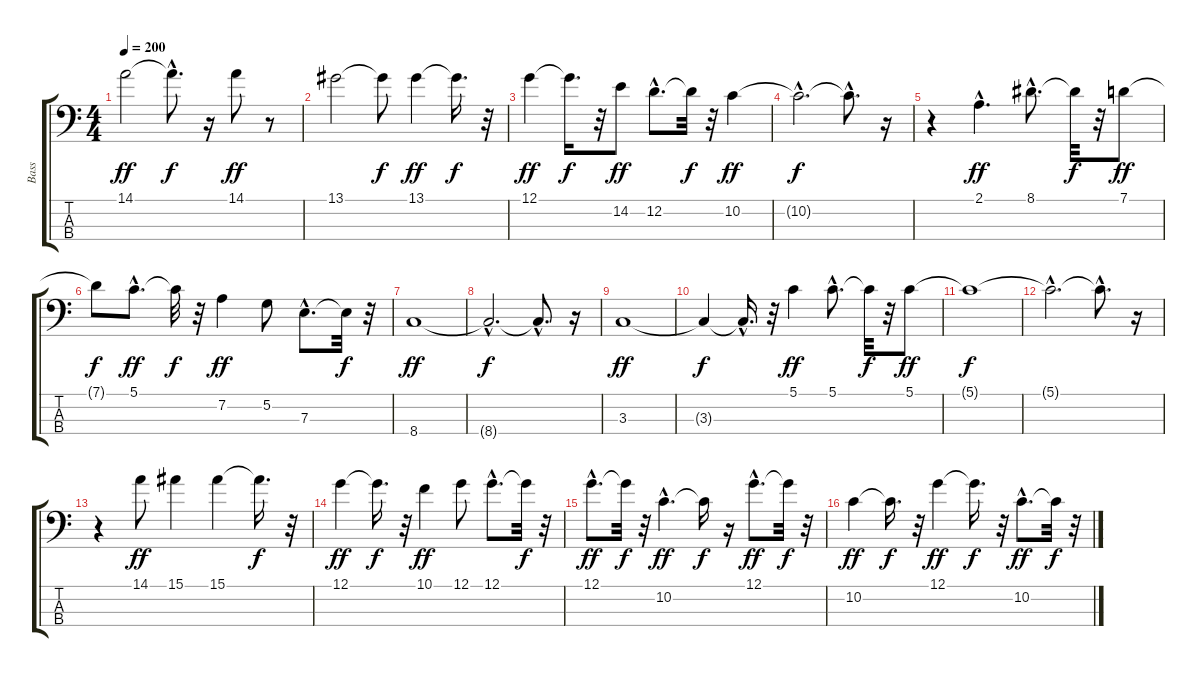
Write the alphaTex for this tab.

\track ("Bass" "Bass") {instrument fretlessbass}
\staff {score tabs}
\tuning (G2 D2 A1 E1) {hide}
\ts (4 4)
\tempo 200
\clef f4
\ks c
14.1.2{dy ff} 14.1{hac t}.8{d dy f} r.16 14.1.8{dy ff} r.8 |
13.1.2 13.1{t}.8{dy f} 13.1.4{dy ff} 13.1{t}.16{d dy f} r.32 |
12.1.4{dy ff} 12.1{t}.16{d dy f} r.32 14.2.8{dy ff} 12.2{hac}.8{d} 12.2{t}.32{dy f} r.32 10.2.4{dy ff} |
10.2{hac t}.2{d dy f} 10.2{hac t}.8{d} r.16 |
r.4 2.1{hac}.4{d dy ff} 8.1{hac}.8{d} 8.1{t}.32{dy f} r.32 7.1.8{dy ff} |
7.1{t}.8{dy f} 5.1{hac}.8{d dy ff} 5.1{t}.32{dy f} r.32 7.2.4{dy ff} 5.2.8 7.3{hac}.8{d} 7.3{t}.32{dy f} r.32 |
8.4.1{dy ff} |
8.4{hac t}.2{d dy f} 8.4{hac t}.8{d} r.16 |
3.3.1{dy ff} |
3.3{t}.4{dy f} 3.3{hac t}.16{d} r.32 5.1.4{dy ff} 5.1{hac}.8{d} 5.1{t}.32{dy f} r.32 5.1.8{dy ff} |
5.1{t}.1{dy f} |
5.1{hac t}.2{d} 5.1{hac t}.8{d} r.16 |
r.4 14.1.8{dy ff} 15.1.4 15.1.4 15.1{t}.16{d dy f} r.32 |
12.1.4{dy ff} 12.1{t}.16{d dy f} r.32 10.1.4{dy ff} 12.1.8 12.1{hac}.8{d} 12.1{t}.32{dy f} r.32 |
12.1{hac}.8{d dy ff} 12.1{t}.32{dy f} r.32 10.2{hac}.4{d dy ff} 10.2{t}.16{dy f} r.16 12.1{hac}.8{d dy ff} 12.1{t}.32{dy f} r.32 |
10.2.4{dy ff} 10.2{t}.16{d dy f} r.32 12.1.4{dy ff} 12.1{t}.16{d dy f} r.32 10.2{hac}.8{d dy ff} 10.2{t}.32{dy f} r.32
